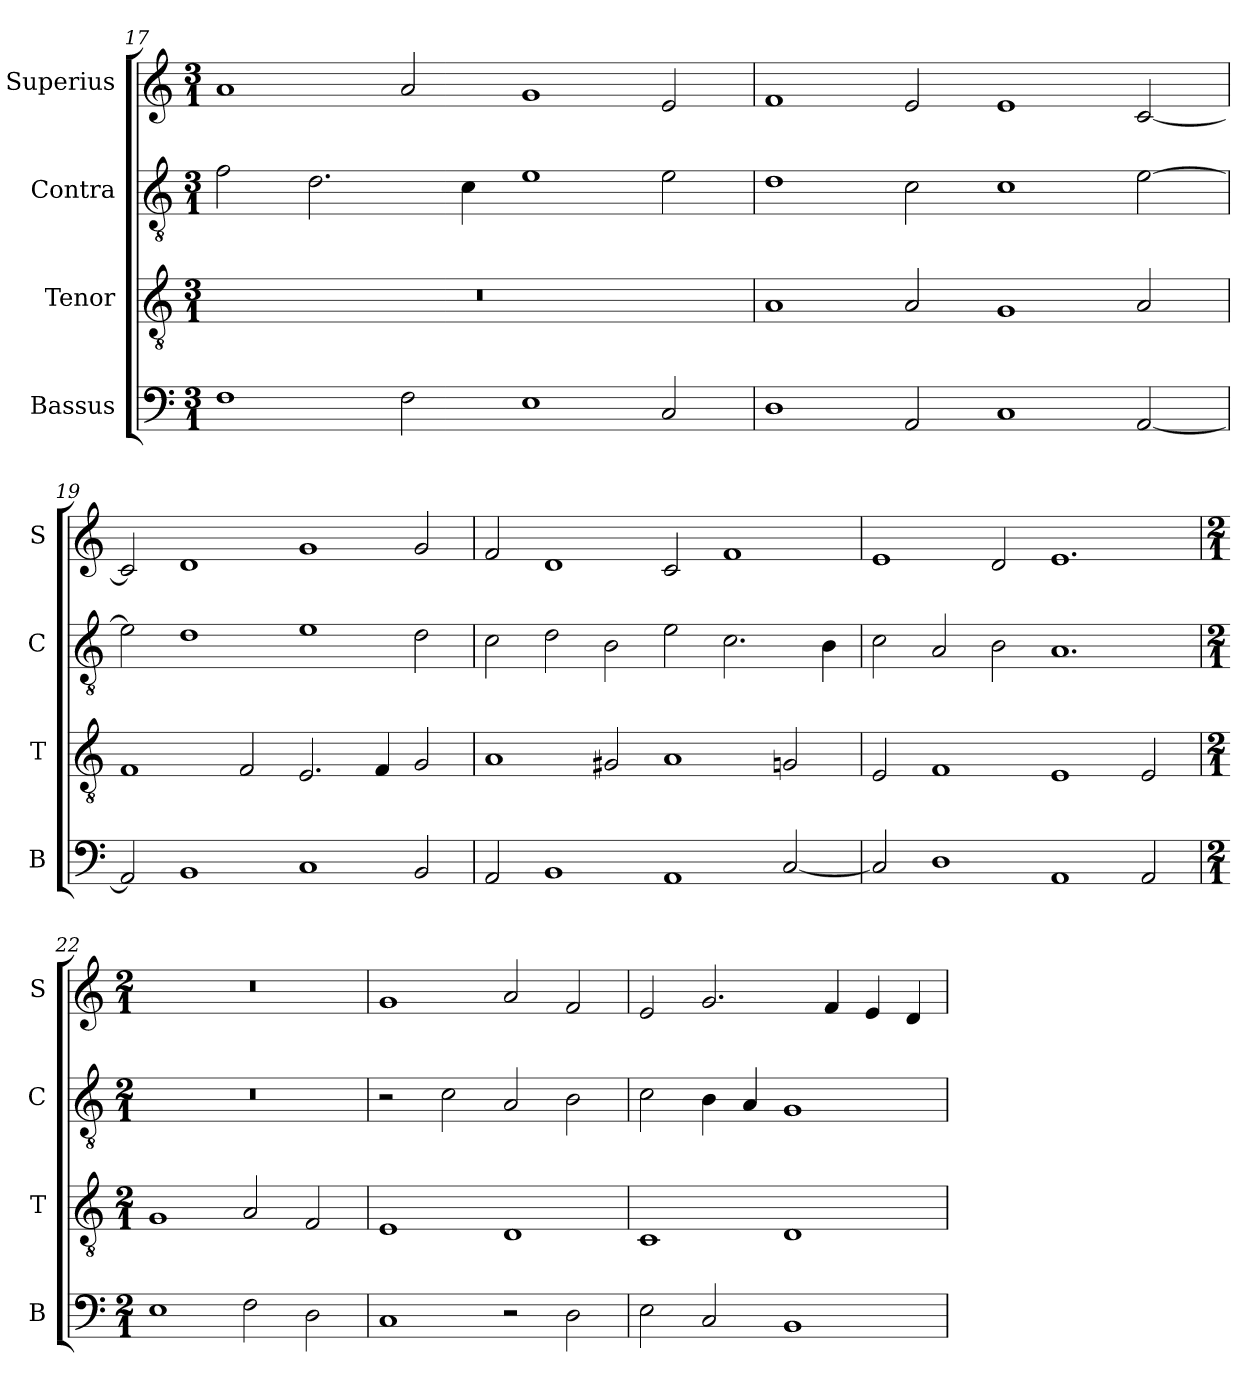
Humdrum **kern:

**kern	**kern	**kern	**kern
*part4	*part3	*part2	*part1
*staff4	*staff3	*staff2	*staff1
*I"Bassus	*I"Tenor	*I"Contra	*I"Superius
*I'B	*I'T	*I'C	*I'S
*clefF4	*clefGv2	*clefGv2	*clefG2
*k[]	*k[]	*k[]	*k[]
*M3/1	*M3/1	*M3/1	*M3/1
=17	=17	=17	=17
1F	0.r	2f\	1a
.	.	2.d\	.
2F\	.	.	2a/
.	.	4c\	.
1E	.	1e	1g
2C/	.	2e\	2e/
=18	=18	=18	=18
1D	1A	1d	1f
2AA/	2A/	2c\	2e/
1C	1G	1c	1e
[2AA/	2A/	[2e\	[2c/
=19	=19	=19	=19
2AA/]	1F	2e\]	2c/]
1BB	.	1d	1d
.	2F/	.	.
1C	2.E/	1e	1g
.	4F/	.	.
2BB/	2G/	2d\	2g/
=20	=20	=20	=20
2AA/	1A	2c\	2f/
1BB	.	2d\	1d
.	2G#X/	2B\	.
1AA	1A	2e\	2c/
.	.	2.c\	1f
[2C/	2Gn/	.	.
.	.	4B\	.
=21	=21	=21	=21
2C/]	2E/	2c\	1e
1D	1F	2A/	.
.	.	2B\	2d/
1AA	1E	1.A	1.e
2AA/	2E/	.	.
=22	=22	=22	=22
*M2/1	*M2/1	*M2/1	*M2/1
1E	1G	0r	0r
2F\	2A/	.	.
2D\	2F/	.	.
=23	=23	=23	=23
1C	1E	2r	1g
.	.	2c\	.
2r	1D	2A/	2a/
2D\	.	2B\	2f/
=24	=24	=24	=24
2E\	1C	2c\	2e/
2C/	.	4B\	2.g/
.	.	4A/	.
1BB	1D	1G	.
.	.	.	4f/
.	.	.	4e/
.	.	.	4d/
=	=	=	=
*-	*-	*-	*-
